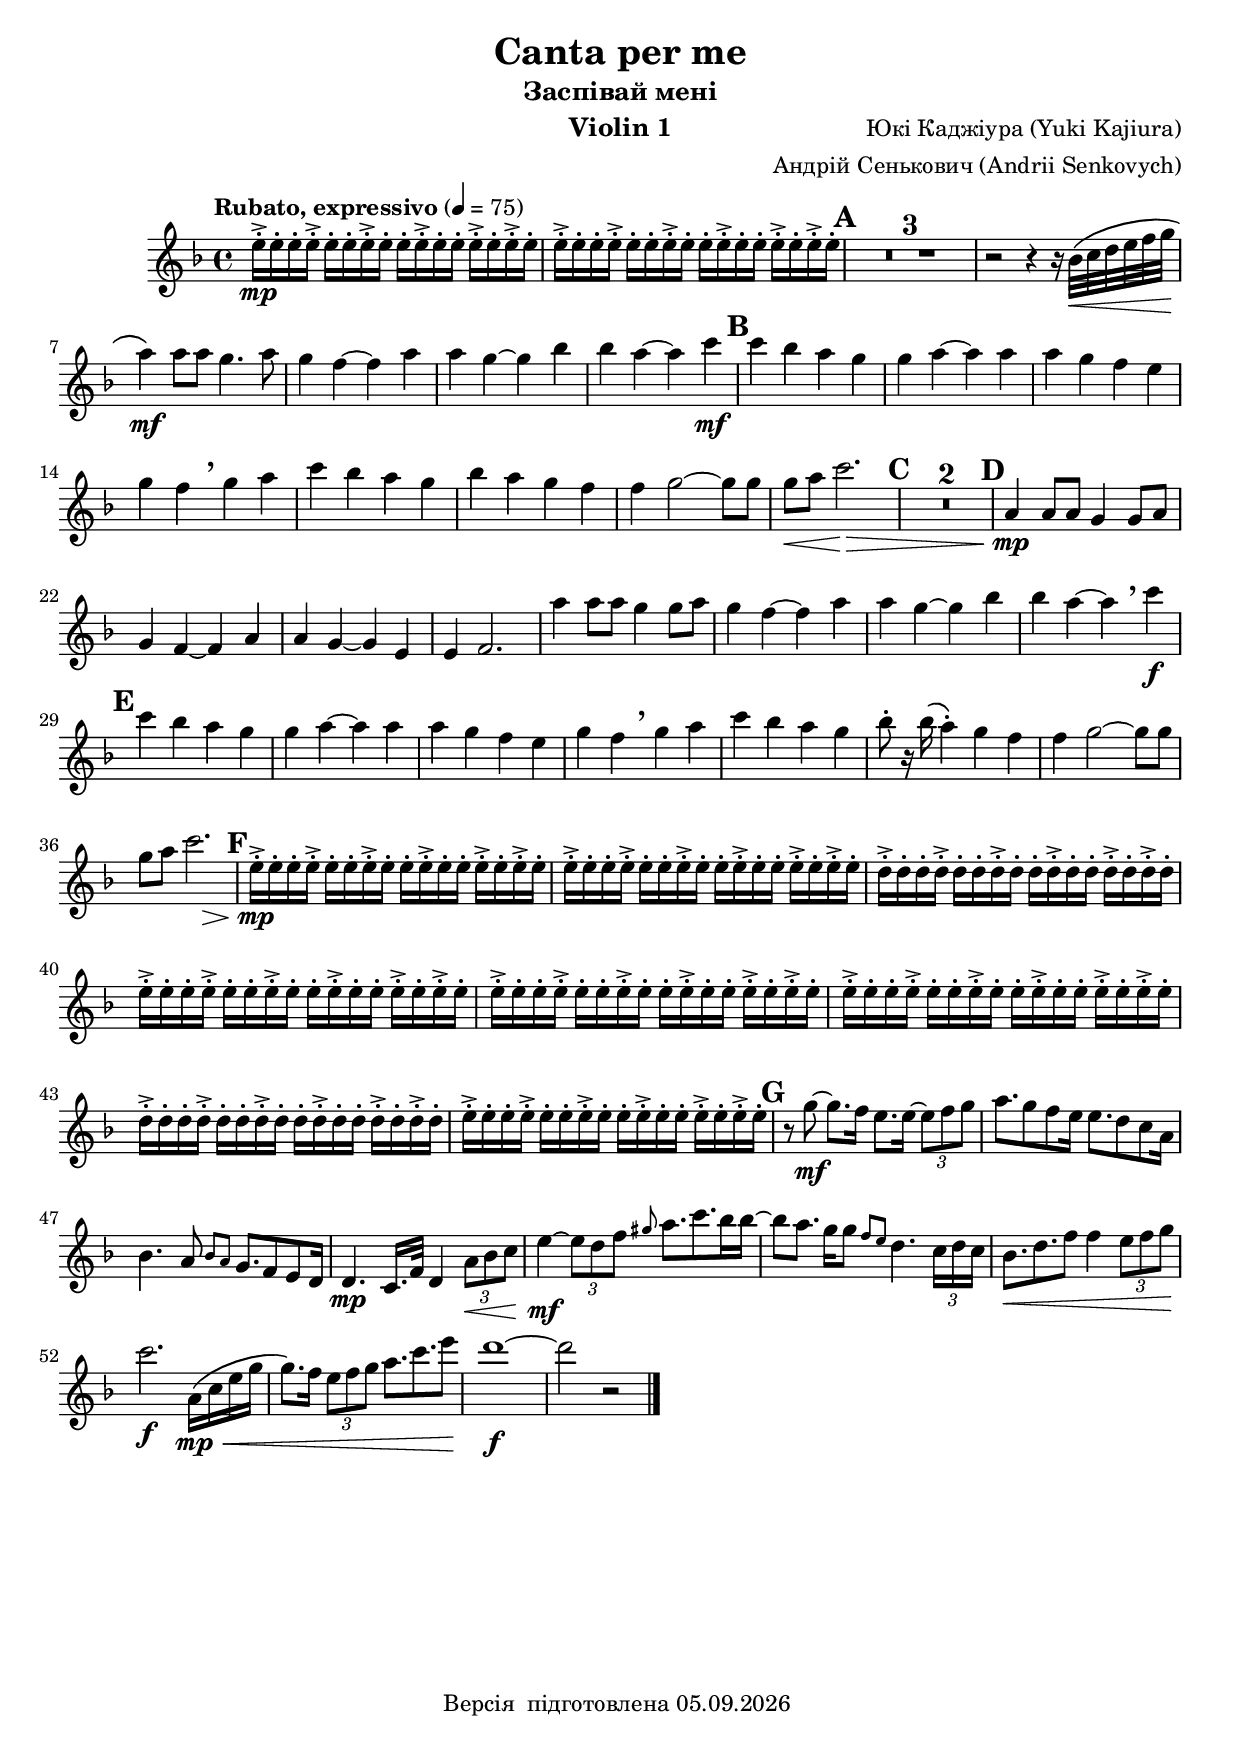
\include "src/header.ly"
\header {
    instrument = "Violin 1"
}

\include "src/settings.ly"
violinOne = \relative c' {
  \defaultTempo
  \defaultKey
  \defaultTime
  \clef treble
  \set Score.skipBars = ##t
  \override Glissando #'style = #'trill
  \override BreathingSign.Y-offset = #4.0
  e'16-.->\mp e-. e-. e-.-> e-. e-. e-.-> e-. e-. e-.-> e-. e-. e-.-> e-. e-.-> e-.
  e16-.-> e-. e-. e-.-> e-. e-. e-.-> e-. e-. e-.-> e-. e-. e-.-> e-. e-.-> e-.

  \mark \default

  R1*3
  r2 r4 r16 b32\(\< c d e f g

  a4\mf\!\) a8 a g4. a8
  g4 f~f a
  a g~g b
  b a4~a4 c4\mf

  \mark \default

  c4 b4 a4 g4
  g4 a4~a4 a4
  a4 g4 f4 e4
  g4 f4 \breathe g4 a4

  c4 b4 a4 g4
  b4 a g f
  f4 g2~g8 g
  g\< a c2.\!\>

  \mark \default

  R1*2

  \mark \default

  a,4\mp a8 a g4 g8 a
  g4 f~f a
  a g~g e
  e f2.

  a'4 a8 a g4 g8 a
  g4 f~f a
  a g~g b
  b4 a~a \breathe c\f

  \mark \default

  c4 b a g
  g4 a~a a
  a4 g f e
  g4 f \breathe g a

  c4 b a g
  b8-. r16 b16\( a4-.\) g f
  f g2~g8 g
  << { g a c2. } { s2 s2\> } >>

  \mark \default

  e,16-.->\mp e-. e-. e-.-> e-. e-. e-.-> e-. e-. e-.-> e-. e-. e-.-> e-. e-.-> e-.
  e16-.-> e-. e-. e-.-> e-. e-. e-.-> e-. e-. e-.-> e-. e-. e-.-> e-. e-.-> e-.
  d16-.-> d-. d-. d-.-> d-. d-. d-.-> d-. d-. d-.-> d-. d-. d-.-> d-. d-.-> d-.
  e16-.-> e-. e-. e-.-> e-. e-. e-.-> e-. e-. e-.-> e-. e-. e-.-> e-. e-.-> e-.

  e16-.-> e-. e-. e-.-> e-. e-. e-.-> e-. e-. e-.-> e-. e-. e-.-> e-. e-.-> e-.
  e16-.-> e-. e-. e-.-> e-. e-. e-.-> e-. e-. e-.-> e-. e-. e-.-> e-. e-.-> e-.
  d16-.-> d-. d-. d-.-> d-. d-. d-.-> d-. d-. d-.-> d-. d-. d-.-> d-. d-.-> d-.
  e16-.-> e-. e-. e-.-> e-. e-. e-.-> e-. e-. e-.-> e-. e-. e-.-> e-. e-.-> e-.

  \mark \default

  r8 g\mf~g8. f16 e8. e16~ \times 2/3 {e8 f g}
  a8. g8 f e16 e8. d8 c a16
  b4. a8 \grace { b8[ a8]} g8. f8 e8 d16
  d4.\mp c16. f32 d4 \times 2/3 {a'8\< b c}

  e4\mf\!~ \times 2/3 {e8 d8 f8 \grace { gis8 }} a8. c8. b16 b16~
  b8 a8. g16 g8 \grace { f8[ e8]} d4. \times 2/3{c16 d c}
  b8.\< d8. f8 f4 \times 2/3 {e8 f g}

  c2.\f\! a,16\mp\(\< c e g
  g8.\) f16 \times 2/3 {e8 f g } a8. c8. e8
  d1~\f\!
  d2 r2

  \bar "|."
}


\score {
  \new Score {
    \set Score.markFormatter = #format-mark-box-numbers
    \new Staff <<
      \set Staff.midiInstrument = "violin"
      \keepWithTag #'part \violinOne
    >>
  }
  \layout {
    \include "src/layout.ly"
  }
  \midi {}
}
\paper {
}
